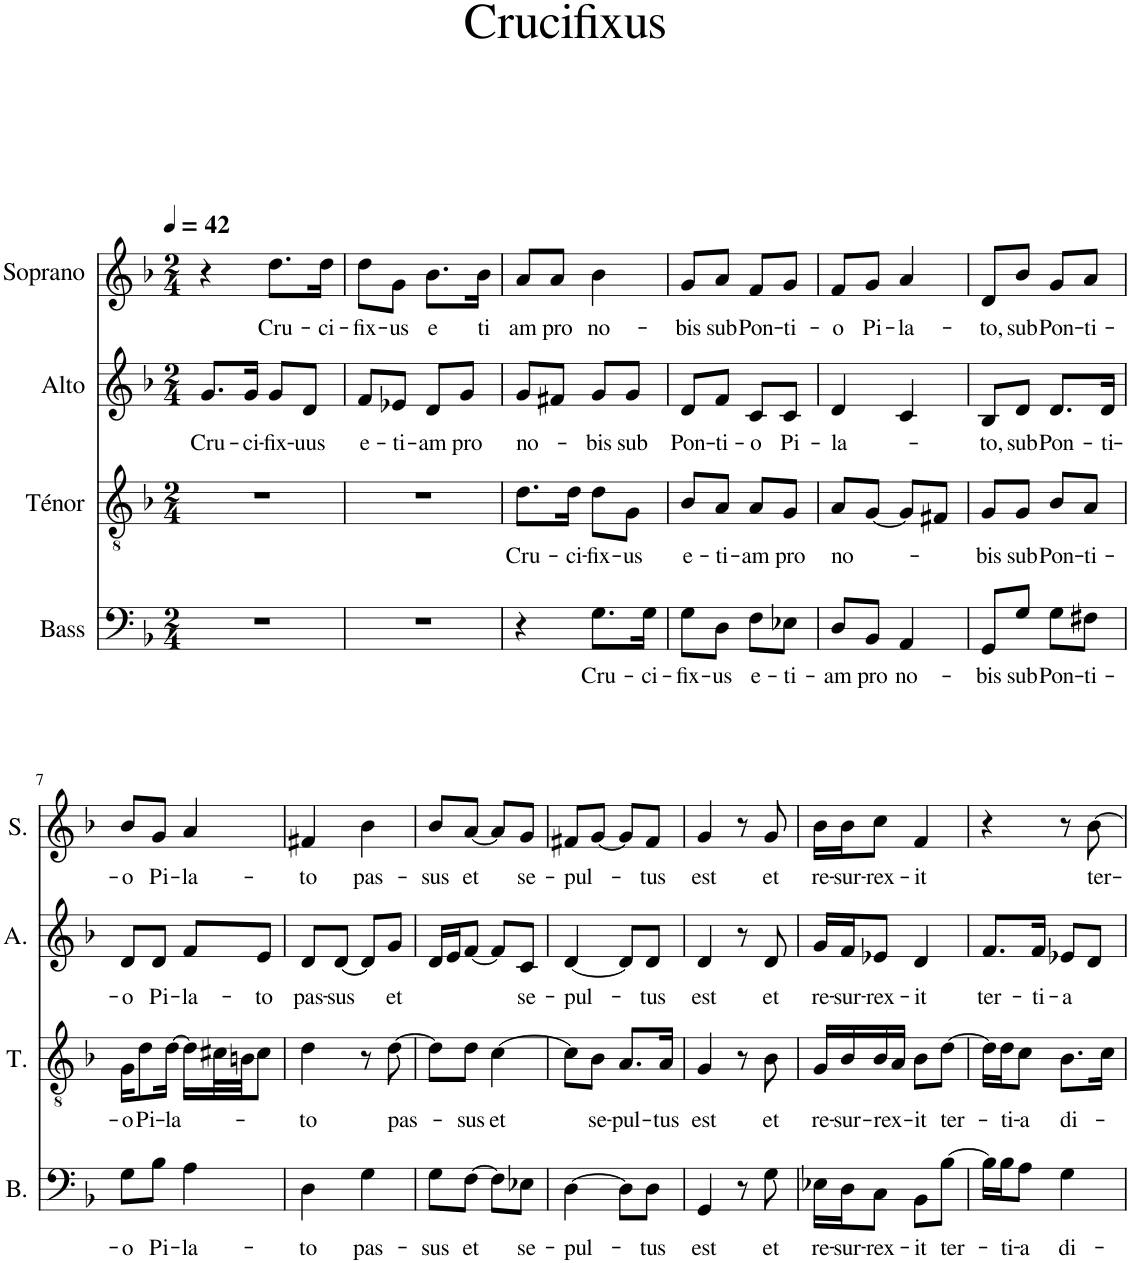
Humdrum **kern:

**kern	**text	**kern	**text	**kern	**text	**kern	**text
*part4	*part4	*part3	*part3	*part2	*part2	*part1	*part1
*staff4	*staff4	*staff3	*staff3	*staff2	*staff2	*staff1	*staff1
*I"Bass	*	*I"Ténor	*	*I"Alto	*	*I"Soprano	*
*I'B.	*	*I'T.	*	*I'A.	*	*I'S.	*
*clefF4	*	*clefGv2	*	*clefG2	*	*clefG2	*
*k[b-]	*	*k[b-]	*	*k[b-]	*	*k[b-]	*
*M2/4	*	*M2/4	*	*M2/4	*	*M2/4	*
*MM42	*	*MM42	*	*MM42	*	*MM42	*
=1	=1	=1	=1	=1	=1	=1	=1
!	!	!	!	!	!LO:LY:b	!	!
2r	.	2r	.	8.g/L	Cru-	4r	.
!	!	!	!	!	!LO:LY:b	!	!
.	.	.	.	16g/Jk	-ci-	.	.
!	!	!	!	!	!LO:LY:b	!	!LO:LY:b
.	.	.	.	8g/L	-fix-	8.dd\L	Cru-
!	!	!	!	!	!LO:LY:b	!	!
.	.	.	.	8d/J	-uus	.	.
!	!	!	!	!	!	!	!LO:LY:b
.	.	.	.	.	.	16dd\Jk	-ci-
=2	=2	=2	=2	=2	=2	=2	=2
!	!	!	!	!	!LO:LY:b	!	!LO:LY:b
2r	.	2r	.	8f/L	e-	8dd\L	-fix-
!	!	!	!	!	!LO:LY:b	!	!LO:LY:b
.	.	.	.	8e-X/J	-ti-	8g\J	-us
!	!	!	!	!	!LO:LY:b	!	!LO:LY:b
.	.	.	.	8d/L	-am	8.b-\L	e
!	!	!	!	!	!LO:LY:b	!	!
.	.	.	.	8g/J	pro	.	.
!	!	!	!	!	!	!	!LO:LY:b
.	.	.	.	.	.	16b-\Jk	ti
=3	=3	=3	=3	=3	=3	=3	=3
!	!	!	!LO:LY:b	!	!LO:LY:b	!	!LO:LY:b
4r	.	8.d\L	Cru-	8g/L	no-	8a/L	am
!	!	!	!	!	!	!	!LO:LY:b
.	.	.	.	8f#X/J	.	8a/J	pro
!	!	!	!LO:LY:b	!	!	!	!
.	.	16d\Jk	-ci-	.	.	.	.
!	!LO:LY:b	!	!LO:LY:b	!	!LO:LY:b	!	!LO:LY:b
8.G\L	Cru-	8d\L	-fix-	8g/L	-bis	4b-\	no-
!	!	!	!LO:LY:b	!	!LO:LY:b	!	!
.	.	8G\J	-us	8g/J	sub	.	.
!	!LO:LY:b	!	!	!	!	!	!
16G\Jk	-ci-	.	.	.	.	.	.
=4	=4	=4	=4	=4	=4	=4	=4
!	!LO:LY:b	!	!LO:LY:b	!	!LO:LY:b	!	!LO:LY:b
8G\L	-fix-	8B-/L	e-	8d/L	Pon-	8g/L	-bis
!	!LO:LY:b	!	!LO:LY:b	!	!LO:LY:b	!	!LO:LY:b
8D\J	-us	8A/J	-ti-	8f/J	-ti-	8a/J	sub
!	!LO:LY:b	!	!LO:LY:b	!	!LO:LY:b	!	!LO:LY:b
8F\L	e-	8A/L	-am	8c/L	-o	8f/L	Pon-
!	!LO:LY:b	!	!LO:LY:b	!	!LO:LY:b	!	!LO:LY:b
8E-X\J	-ti-	8G/J	pro	8c/J	Pi-	8g/J	-ti-
=5	=5	=5	=5	=5	=5	=5	=5
!	!LO:LY:b	!	!LO:LY:b	!	!LO:LY:b	!	!LO:LY:b
8D/L	-am	8A/L	no-	4d/	-la-	8f/L	-o
!	!LO:LY:b	!	!	!	!	!	!LO:LY:b
8BB-/J	pro	[8G/J	.	.	.	8g/J	Pi-
!	!LO:LY:b	!	!	!	!	!	!LO:LY:b
4AA/	no-	8G/L]	.	4c/	.	4a/	-la-
.	.	8F#X/J	.	.	.	.	.
=6	=6	=6	=6	=6	=6	=6	=6
!	!LO:LY:b	!	!LO:LY:b	!	!LO:LY:b	!	!LO:LY:b
8GG/L	-bis	8G/L	-bis	8B-/L	-to,	8d/L	-to,
!	!LO:LY:b	!	!LO:LY:b	!	!LO:LY:b	!	!LO:LY:b
8G/J	sub	8G/J	sub	8d/J	sub	8b-/J	sub
!	!LO:LY:b	!	!LO:LY:b	!	!LO:LY:b	!	!LO:LY:b
8G\L	Pon-	8B-/L	Pon-	8.d/L	Pon-	8g/L	Pon-
!	!LO:LY:b	!	!LO:LY:b	!	!	!	!LO:LY:b
8F#X\J	-ti-	8A/J	-ti-	.	.	8a/J	-ti-
!	!	!	!	!	!LO:LY:b	!	!
.	.	.	.	16d/Jk	-ti-	.	.
!!LO:LB:g=z
=7	=7	=7	=7	=7	=7	=7	=7
!	!LO:LY:b	!	!LO:LY:b	!	!LO:LY:b	!	!LO:LY:b
8G\L	-o	16G\KL	-o	8d/L	-o	8b-/L	-o
!	!	!	!LO:LY:b	!	!	!	!
.	.	8d\	Pi-	.	.	.	.
!	!LO:LY:b	!	!	!	!LO:LY:b	!	!LO:LY:b
8B-\J	Pi-	.	.	8d/J	Pi-	8g/J	Pi-
!	!	!	!LO:LY:b	!	!	!	!
.	.	[16d\Jk	-la-	.	.	.	.
!	!LO:LY:b	!	!	!	!LO:LY:b	!	!LO:LY:b
4A\	-la-	16d\LL]	.	8f/L	-la-	4a/	-la-
.	.	32c#X\L	.	.	.	.	.
.	.	32Bn\JJ	.	.	.	.	.
!	!	!	!	!	!LO:LY:b	!	!
.	.	8c#\J	.	8e/J	-to	.	.
=8	=8	=8	=8	=8	=8	=8	=8
!	!LO:LY:b	!	!LO:LY:b	!	!LO:LY:b	!	!LO:LY:b
4D\	-to	4d\	-to	8d/L	pas-	4f#X/	-to
!	!	!	!	!	!LO:LY:b	!	!
.	.	.	.	[8d/J	-sus	.	.
!	!LO:LY:b	!	!	!	!	!	!LO:LY:b
4G\	pas-	8r	.	8d/L]	.	4b-\	pas-
!	!	!	!LO:LY:b	!	!LO:LY:b	!	!
.	.	[8d\	pas-	8g/J	et	.	.
=9	=9	=9	=9	=9	=9	=9	=9
!	!LO:LY:b	!	!	!	!	!	!LO:LY:b
8G\L	-sus	8d\L]	.	16d/LL	.	8b-/L	-sus
.	.	.	.	16e/J	.	.	.
!	!LO:LY:b	!	!LO:LY:b	!	!	!	!LO:LY:b
[8F\J	et	8d\J	-sus	[8f/J	.	[8a/J	et
!	!	!	!LO:LY:b	!	!	!	!
8F\L]	.	[4c\	et	8f/L]	.	8a/L]	.
!	!LO:LY:b	!	!	!	!LO:LY:b	!	!LO:LY:b
8E-X\J	se-	.	.	8c/J	se-	8g/J	se-
=10	=10	=10	=10	=10	=10	=10	=10
!	!LO:LY:b	!	!	!	!LO:LY:b	!	!LO:LY:b
[4D\	-pul-	8c\L]	.	[4d/	-pul-	8f#X/L	-pul-
!	!	!	!LO:LY:b	!	!	!	!
.	.	8B-\J	se-	.	.	[8g/J	.
!	!	!	!LO:LY:b	!	!	!	!
8D\L]	.	8.A/L	-pul-	8d/L]	.	8g/L]	.
!	!LO:LY:b	!	!	!	!LO:LY:b	!	!LO:LY:b
8D\J	-tus	.	.	8d/J	-tus	8f#/J	-tus
!	!	!	!LO:LY:b	!	!	!	!
.	.	16A/Jk	-tus	.	.	.	.
=11	=11	=11	=11	=11	=11	=11	=11
!	!LO:LY:b	!	!LO:LY:b	!	!LO:LY:b	!	!LO:LY:b
4GG/	est	4G/	est	4d/	est	4g/	est
8r	.	8r	.	8r	.	8r	.
!	!LO:LY:b	!	!LO:LY:b	!	!LO:LY:b	!	!LO:LY:b
8G\	et	8B-\	et	8d/	et	8g/	et
=12	=12	=12	=12	=12	=12	=12	=12
!	!LO:LY:b	!	!LO:LY:b	!	!LO:LY:b	!	!LO:LY:b
16E-X\LL	re-	16G/LL	re-	16g/LL	re-	16b-\LL	re-
!	!LO:LY:b	!	!LO:LY:b	!	!LO:LY:b	!	!LO:LY:b
16D\J	-sur-	16B-/	-sur-	16f/J	-sur-	16b-\J	-sur-
!	!LO:LY:b	!	!LO:LY:b	!	!LO:LY:b	!	!LO:LY:b
8C\J	-rex-	16B-/	-rex-	8e-X/J	-rex-	8cc\J	-rex-
.	.	16A/JJ	.	.	.	.	.
!	!LO:LY:b	!	!LO:LY:b	!	!LO:LY:b	!	!LO:LY:b
8BB-\L	-it	8B-\L	-it	4d/	-it	4f/	-it
!	!LO:LY:b	!	!LO:LY:b	!	!	!	!
[8B-\J	ter-	[8d\J	ter-	.	.	.	.
=13	=13	=13	=13	=13	=13	=13	=13
!	!	!	!	!	!LO:LY:b	!	!
16B-\LL]	.	16d\LL]	.	8.f/L	ter-	4r	.
!	!LO:LY:b	!	!LO:LY:b	!	!	!	!
16B-\J	-ti-	16d\J	-ti-	.	.	.	.
!	!LO:LY:b	!	!LO:LY:b	!	!	!	!
8A\J	-a	8c\J	-a	.	.	.	.
!	!	!	!	!	!LO:LY:b	!	!
.	.	.	.	16f/Jk	-ti-	.	.
!	!LO:LY:b	!	!LO:LY:b	!	!LO:LY:b	!	!
4G\	di-	8.B-\L	di-	8e-X/L	-a	8r	.
!	!	!	!	!	!	!	!LO:LY:b
.	.	.	.	8d/J	.	[8b-\	ter-
.	.	16c\Jk	.	.	.	.	.
=	=	=	=	=	=	=	=
*-	*-	*-	*-	*-	*-	*-	*-
